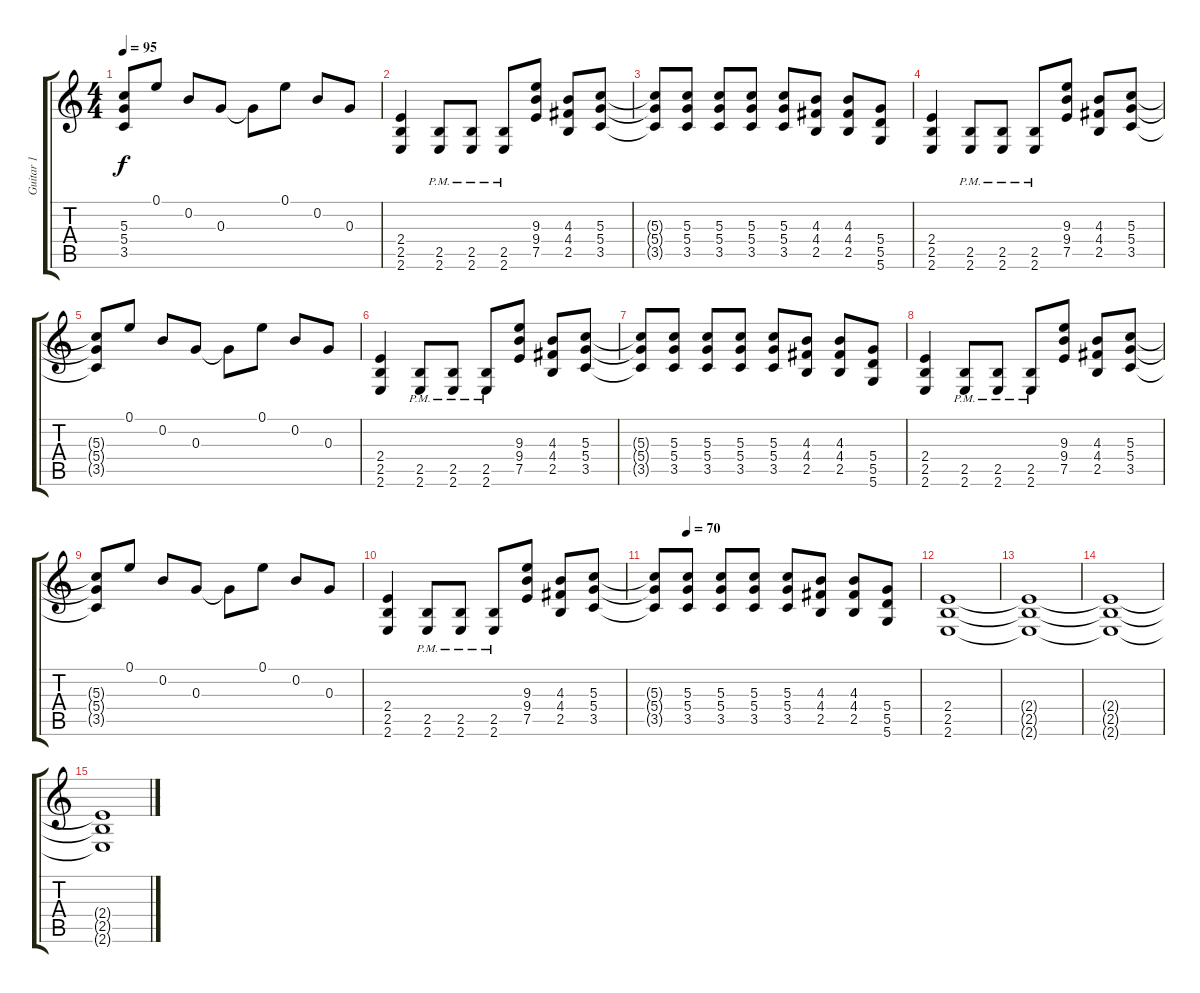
\track ("Guitar 1" "Guitar 1") {instrument overdrivenguitar}
\staff {score tabs}
\tuning (E4 B3 G3 D3 A2 D2) {hide}
\ts (4 4)
\tempo 95
\clef g2
\ks c
(5.3{t} 5.4{t} 3.5{t}).8{dy f} 0.1.8 0.2.8 0.3.8 0.3{t}.8 0.1.8 0.2.8 0.3.8 |
(2.4 2.5 2.6).4 (2.5{pm} 2.6{pm}).8 (2.5{pm} 2.6{pm}).8 (2.5{pm} 2.6{pm}).8 (9.3 9.4 7.5).8 (4.3 4.4 2.5).8 (5.3 5.4 3.5).8 |
(5.3{t} 5.4{t} 3.5{t}).8 (5.3 5.4 3.5).8 (5.3 5.4 3.5).8 (5.3 5.4 3.5).8 (5.3 5.4 3.5).8 (4.3 4.4 2.5).8 (4.3 4.4 2.5).8 (5.4 5.5 5.6).8 |
(2.4 2.5 2.6).4 (2.5{pm} 2.6{pm}).8 (2.5{pm} 2.6{pm}).8 (2.5{pm} 2.6{pm}).8 (9.3 9.4 7.5).8 (4.3 4.4 2.5).8 (5.3 5.4 3.5).8 |
(5.3{t} 5.4{t} 3.5{t}).8 0.1.8 0.2.8 0.3.8 0.3{t}.8 0.1.8 0.2.8 0.3.8 |
(2.4 2.5 2.6).4 (2.5{pm} 2.6{pm}).8 (2.5{pm} 2.6{pm}).8 (2.5{pm} 2.6{pm}).8 (9.3 9.4 7.5).8 (4.3 4.4 2.5).8 (5.3 5.4 3.5).8 |
(5.3{t} 5.4{t} 3.5{t}).8 (5.3 5.4 3.5).8 (5.3 5.4 3.5).8 (5.3 5.4 3.5).8 (5.3 5.4 3.5).8 (4.3 4.4 2.5).8 (4.3 4.4 2.5).8 (5.4 5.5 5.6).8 |
(2.4 2.5 2.6).4 (2.5{pm} 2.6{pm}).8 (2.5{pm} 2.6{pm}).8 (2.5{pm} 2.6{pm}).8 (9.3 9.4 7.5).8 (4.3 4.4 2.5).8 (5.3 5.4 3.5).8 |
(5.3{t} 5.4{t} 3.5{t}).8 0.1.8 0.2.8 0.3.8 0.3{t}.8 0.1.8 0.2.8 0.3.8 |
(2.4 2.5 2.6).4 (2.5{pm} 2.6{pm}).8 (2.5{pm} 2.6{pm}).8 (2.5{pm} 2.6{pm}).8 (9.3 9.4 7.5).8 (4.3 4.4 2.5).8 (5.3 5.4 3.5).8 |
\tempo (70 0.125)
(5.3{t} 5.4{t} 3.5{t}).8 (5.3 5.4 3.5).8 (5.3 5.4 3.5).8 (5.3 5.4 3.5).8 (5.3 5.4 3.5).8 (4.3 4.4 2.5).8 (4.3 4.4 2.5).8 (5.4 5.5 5.6).8 |
(2.4 2.5 2.6).1 |
(2.4{t} 2.5{t} 2.6{t}).1 |
(2.4{t} 2.5{t} 2.6{t}).1 |
(2.4{t} 2.5{t} 2.6{t}).1
